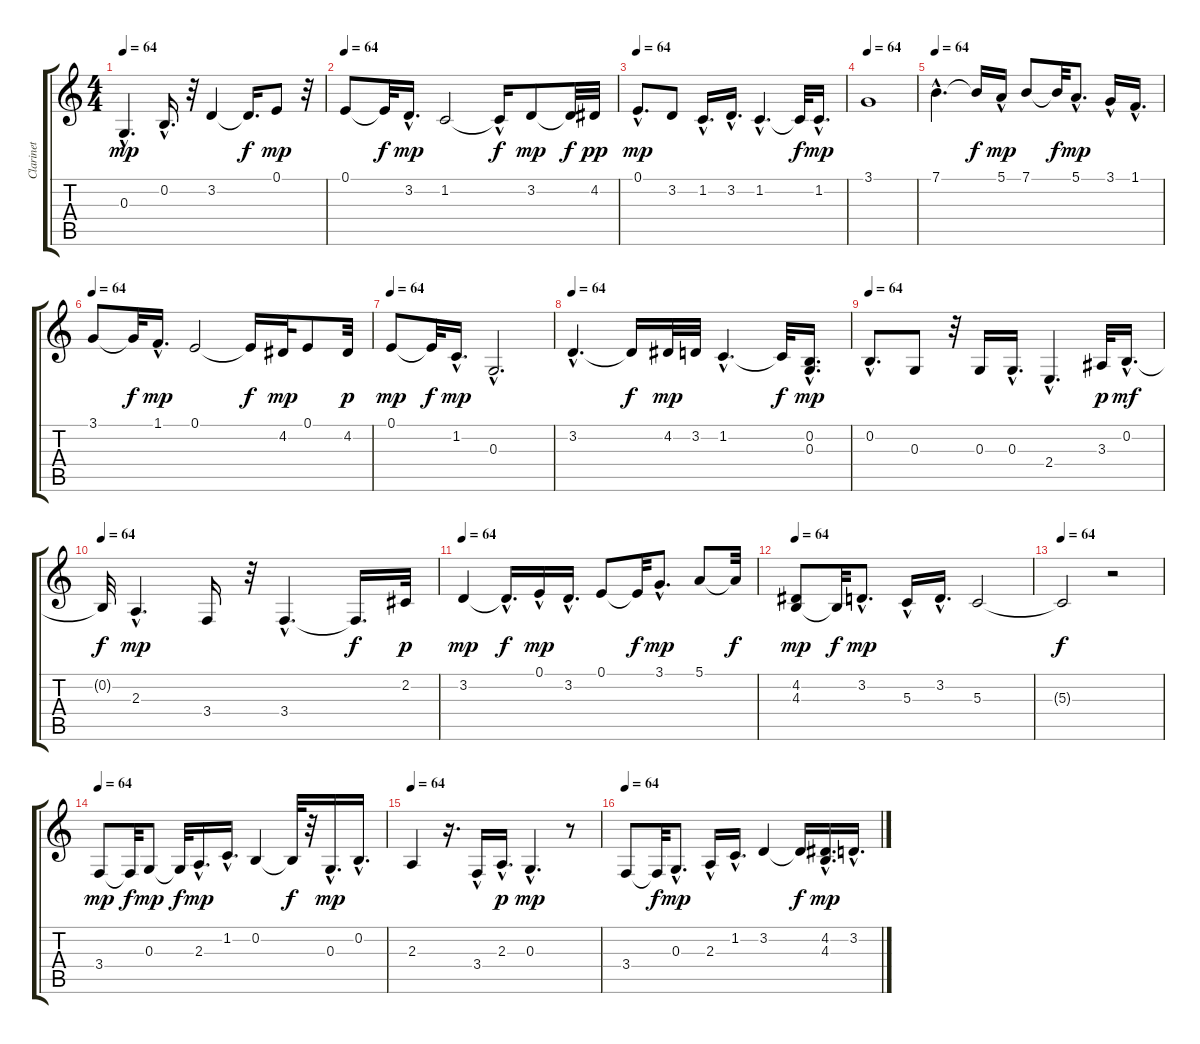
\track ("Clarinet" "Clarinet") {instrument oboe}
\staff {score tabs}
\tuning (E4 B3 G3 D3 A2 E2) {hide}
\ts (4 4)
\tempo 64
\clef g2
\ks c
0.3{hac}.4{d dy mp} 0.2{hac}.16{d} r.32 3.2.4 3.2{t}.16{d dy f} 0.1.8{dy mp} r.32 |
\tempo 64
0.1.8 0.1{t}.32{dy f} 3.2{hac}.16{d dy mp} 1.2.2 1.2{hac t}.16{dy f} 3.2.8{dy mp} 3.2{t}.32{dy f} 4.2.32{dy pp} |
\tempo 64
0.1{hac}.8{d dy mp} 3.2.8 1.2{hac}.16{d} 3.2{hac}.16{d} 1.2{hac}.4{d} 1.2{t}.32{dy f} 1.2{hac}.16{d dy mp} |
\tempo 64
3.1.1 |
\tempo 64
7.1{hac}.4{d} 7.1{t}.16{dy f} 5.1{hac}.16{dy mp} 7.1.8 7.1{t}.32{dy f} 5.1{hac}.8{d dy mp} 3.1{hac}.16 1.1{hac}.16{d} |
\tempo 64
3.1.8 3.1{t}.32{dy f} 1.1{hac}.16{d dy mp} 0.1.2 0.1{t}.16{dy f} 4.2.32{dy mp} 0.1.8 4.2.32{dy p} |
\tempo 64
0.1.8{dy mp} 0.1{t}.32{dy f} 1.2{hac}.16{d dy mp} 0.3{hac}.2{d} |
\tempo 64
3.2{hac}.4{d} 3.2{t}.16{dy f} 4.2.32{dy mp} 3.2.32 1.2{hac}.4{d} 1.2{t}.32{dy f} (0.2 0.3{hac}).16{d dy mp} |
\tempo 64
0.2{hac}.8{d} 0.3.8 r.32 0.3.16 0.3{hac}.16{d} 2.4{hac}.4{d} 3.3.32{dy p} 0.2{hac}.16{d dy mf} |
\tempo 64
0.2{t}.32{dy f} 2.3{hac}.4{d dy mp} 3.4.16 r.32 3.4{hac}.4{d} 3.4{t}.16{d dy f} 2.2.32{dy p} |
\tempo 64
3.2.4{dy mp} 3.2{hac t}.16{d dy f} 0.1{hac}.16{dy mp} 3.2{hac}.16{d} 0.1.8 0.1{t}.32{dy f} 3.1{hac}.8{d dy mp} 5.1.8 5.1{t}.32{dy f} |
\tempo 64
(4.2 4.3).8{dy mp} 4.3{t}.32{dy f} 3.2{hac}.8{d dy mp} 5.3{hac}.16 3.2{hac}.16{d} 5.3.2 |
\tempo 64
5.3{t}.2{dy f} r.2 |
\tempo 64
3.4.8{dy mp} 3.4{t}.32{dy f} 0.3.8{dy mp} 0.3{t}.32{dy f} 2.3{hac}.16{d dy mp} 1.2{hac}.16{d} 0.2.4 0.2{t}.32{dy f} r.32 0.3{hac}.16{d dy mp} 0.2{hac}.16{d} |
\tempo 64
2.3.4 r.16{d} 3.4{hac}.16 2.3{hac}.16{d dy p} 0.3{hac}.4{d dy mp} r.8 |
\tempo 64
3.4.8 3.4{t}.32{dy f} 0.3{hac}.8{d dy mp} 2.3{hac}.16 1.2{hac}.16{d} 3.2.4 3.2{t}.16{dy f} (4.2 4.3{hac}).16{d dy mp} 3.2{hac}.16{d}
